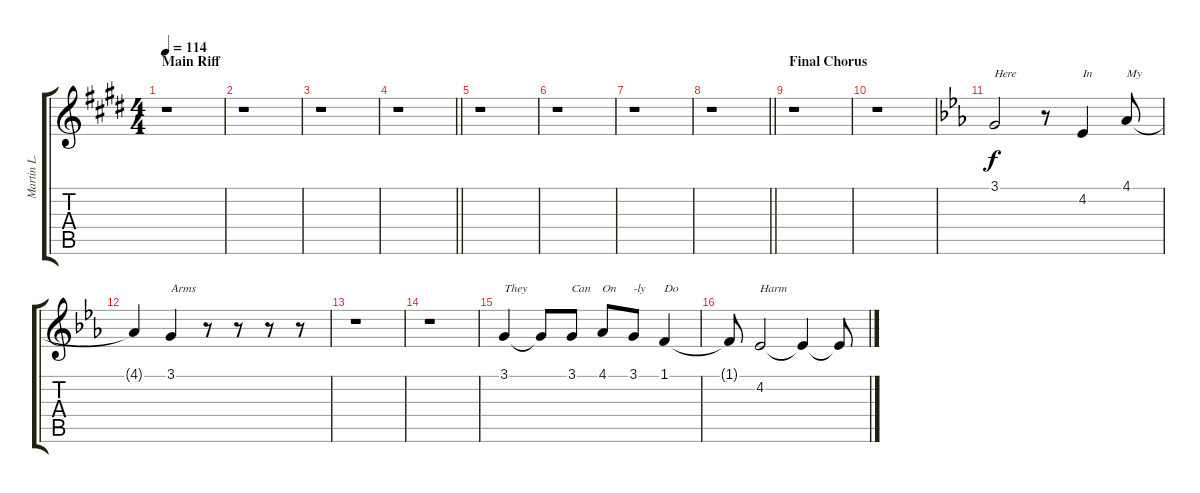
\track ("Martin L. Gore (Voice)" "Martin L. ") {instrument tenorsax}
\staff {score tabs}
\tuning (E4 B3 G3 D3 A2 E2) {hide}
\ts (4 4)
\section ("" "Main Riff")
\tempo 114
\clef g2
\ks c#minor
r.1{dy f} |
r.1 |
\ks e
r.1 |
\barLineRight lightlight
\ks c#minor
r.1 |
r.1 |
r.1 |
\ks e
r.1 |
\barLineRight lightlight
\ks c#minor
r.1 |
\section ("" "Final Chorus")
\ks e
r.1 |
\ks c#minor
r.1 |
\ks eb
3.1.2{txt "Here"} r.8 4.2.4{txt "In"} 4.1.8{txt "My"} |
4.1{t}.4 3.1.4{txt "Arms"} r.8 r.8 r.8 r.8 |
r.1 |
r.1 |
3.1.4{txt "They"} 3.1{t}.8 3.1.8{txt "Can"} 4.1.8{txt "On"} 3.1.8{txt "-ly"} 1.1.4{txt "Do"} |
1.1{t}.8 4.2.2{txt "Harm"} 4.2{t}.4 4.2{t}.8
